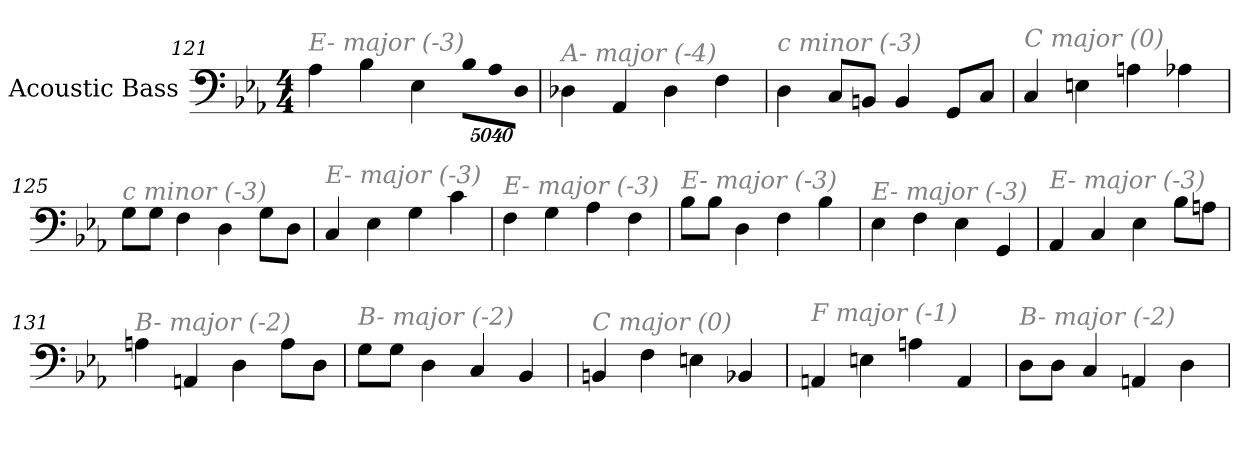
**kern
*part1
*staff1
*I"Acoustic Bass
*clefF4
*ITrd7c12
*k[b-e-a-]
*E-:
*M4/4
=121
!LO:TX:i:color=#808080:t=E- major (-3)
4AA-
4BB-
4EE-
!LO:N:vis=8
40320%3347BB-L
!LO:N:vis=8
40320%3347AA-
!LO:N:vis=8
40320%3347DDJ
=122
!LO:TX:i:color=#808080:t=A- major (-4)
4DD-X
4AAA-
4DD-
4FF
=123
!LO:TX:i:color=#808080:t=c minor (-3)
4DD
8CCL
8BBBnJ
4BBB
8GGGL
8CCJ
=124
!LO:TX:i:color=#808080:t=C major (0)
4CC
4EEn
4AAn
4AA-X
=125
!LO:TX:i:color=#808080:t=c minor (-3)
8GGL
8GGJ
4FF
4DD
8GGL
8DDJ
=126
!LO:TX:i:color=#808080:t=E- major (-3)
4CC
4EE-
4GG
4C
=127
!LO:TX:i:color=#808080:t=E- major (-3)
4FF
4GG
4AA-
4FF
=128
!LO:TX:i:color=#808080:t=E- major (-3)
8BB-L
8BB-J
4DD
4FF
4BB-
=129
!LO:TX:i:color=#808080:t=E- major (-3)
4EE-
4FF
4EE-
4GGG
=130
!LO:TX:i:color=#808080:t=E- major (-3)
4AAA-
4CC
4EE-
8BB-L
8AAnJ
=131
!LO:TX:i:color=#808080:t=B- major (-2)
4AAn
4AAAn
4DD
8AAL
8DDJ
=132
!LO:TX:i:color=#808080:t=B- major (-2)
8GGL
8GGJ
4DD
4CC
4BBB-
=133
!LO:TX:i:color=#808080:t=C major (0)
4BBBn
4FF
4EEn
4BBB-X
=134
!LO:TX:i:color=#808080:t=F major (-1)
4AAAn
4EEn
4AAn
4AAA
=135
!LO:TX:i:color=#808080:t=B- major (-2)
8DDL
8DDJ
4CC
4AAAn
4DD
=
*-
